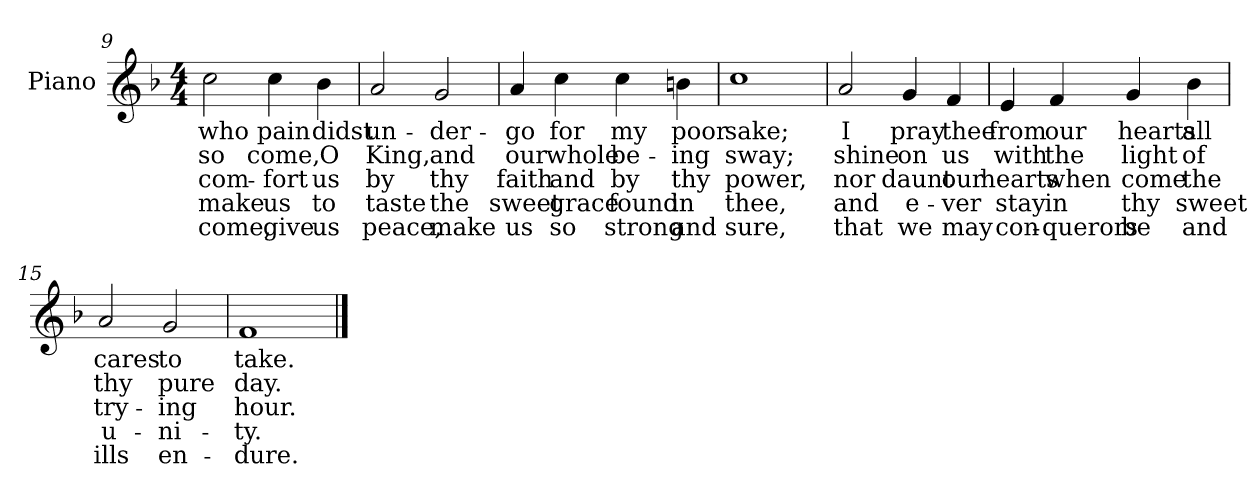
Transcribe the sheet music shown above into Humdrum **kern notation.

**kern	**text	**text	**text	**text	**text
*part1	*part1	*part1	*part1	*part1	*part1
*staff1	*staff1	*staff1	*staff1	*staff1	*staff1
*I"Piano	*	*	*	*	*
*I'Pno.	*	*	*	*	*
!!LO:LB:g=z
*clefG2	*	*	*	*	*
*k[b-]	*	*	*	*	*
*F:	*	*	*	*	*
*M4/4	*	*	*	*	*
=9	=9	=9	=9	=9	=9
!	!LO:LY:b:color=#000000	!LO:LY:b:color=#000000	!LO:LY:b:color=#000000	!LO:LY:b:color=#000000	!LO:LY:b:color=#000000
2cci\	who	so	com-	-make	come,
!	!LO:LY:b:color=#000000	!LO:LY:b:color=#000000	!LO:LY:b:color=#000000	!LO:LY:b:color=#000000	!LO:LY:b:color=#000000
4cci\	pain	come,	fort	us	give
!	!LO:LY:b:color=#000000	!LO:LY:b:color=#000000	!LO:LY:b:color=#000000	!LO:LY:b:color=#000000	!LO:LY:b:color=#000000
4b-i\	didst	O	us	to	us
=10	=10	=10	=10	=10	=10
!	!LO:LY:b:color=#000000	!LO:LY:b:color=#000000	!LO:LY:b:color=#000000	!LO:LY:b:color=#000000	!LO:LY:b:color=#000000
2ai/	un-	King,	by	taste	peace,
!	!LO:LY:b:color=#000000	!LO:LY:b:color=#000000	!LO:LY:b:color=#000000	!LO:LY:b:color=#000000	!LO:LY:b:color=#000000
2gi/	-der-	and	thy	the	make
=11	=11	=11	=11	=11	=11
!	!LO:LY:b:color=#000000	!LO:LY:b:color=#000000	!LO:LY:b:color=#000000	!LO:LY:b:color=#000000	!LO:LY:b:color=#000000
4ai/	-go	our	faith	sweet	us
!	!LO:LY:b:color=#000000	!LO:LY:b:color=#000000	!LO:LY:b:color=#000000	!LO:LY:b:color=#000000	!LO:LY:b:color=#000000
4cci\	for	whole	and	grace	so
!	!LO:LY:b:color=#000000	!LO:LY:b:color=#000000	!LO:LY:b:color=#000000	!LO:LY:b:color=#000000	!LO:LY:b:color=#000000
4cci\	my	be-	by	found	strong
!	!LO:LY:b:color=#000000	!LO:LY:b:color=#000000	!LO:LY:b:color=#000000	!LO:LY:b:color=#000000	!LO:LY:b:color=#000000
4bni\	poor	-ing	thy	in	and
=12	=12	=12	=12	=12	=12
!	!LO:LY:b:color=#000000	!LO:LY:b:color=#000000	!LO:LY:b:color=#000000	!LO:LY:b:color=#000000	!LO:LY:b:color=#000000
1cci	sake;	sway;	power,	thee,	sure,
!!LO:LB:g=z
=13	=13	=13	=13	=13	=13
!	!LO:LY:b:color=#000000	!LO:LY:b:color=#000000	!LO:LY:b:color=#000000	!LO:LY:b:color=#000000	!LO:LY:b:color=#000000
2ai/	I	shine	nor	and	that
!	!LO:LY:b:color=#000000	!LO:LY:b:color=#000000	!LO:LY:b:color=#000000	!LO:LY:b:color=#000000	!LO:LY:b:color=#000000
4gi/	pray	on	daunt	e-	-we
!	!LO:LY:b:color=#000000	!LO:LY:b:color=#000000	!LO:LY:b:color=#000000	!LO:LY:b:color=#000000	!LO:LY:b:color=#000000
4fi/	thee	us	our	ver	may
=14	=14	=14	=14	=14	=14
!	!LO:LY:b:color=#000000	!LO:LY:b:color=#000000	!LO:LY:b:color=#000000	!LO:LY:b:color=#000000	!LO:LY:b:color=#000000
4ei/	from	with	hearts	stay	con-
!	!LO:LY:b:color=#000000	!LO:LY:b:color=#000000	!LO:LY:b:color=#000000	!LO:LY:b:color=#000000	!LO:LY:b:color=#000000
4fi/	our	the	when	in	-querors
!	!LO:LY:b:color=#000000	!LO:LY:b:color=#000000	!LO:LY:b:color=#000000	!LO:LY:b:color=#000000	!LO:LY:b:color=#000000
4gi/	hearts	light	come	thy	be
!	!LO:LY:b:color=#000000	!LO:LY:b:color=#000000	!LO:LY:b:color=#000000	!LO:LY:b:color=#000000	!LO:LY:b:color=#000000
4b-i\	all	of	the	sweet	and
=15	=15	=15	=15	=15	=15
!	!LO:LY:b:color=#000000	!LO:LY:b:color=#000000	!LO:LY:b:color=#000000	!LO:LY:b:color=#000000	!LO:LY:b:color=#000000
2ai/	cares	thy	try-	-u-	-ills
!	!LO:LY:b:color=#000000	!LO:LY:b:color=#000000	!LO:LY:b:color=#000000	!LO:LY:b:color=#000000	!LO:LY:b:color=#000000
2gi/	to	pure	ing	ni-	-en-
=16	=16	=16	=16	=16	=16
!	!LO:LY:b:color=#000000	!LO:LY:b:color=#000000	!LO:LY:b:color=#000000	!LO:LY:b:color=#000000	!LO:LY:b:color=#000000
1fi	take.	day.	-hour.	ty.	dure.
==	==	==	==	==	==
*-	*-	*-	*-	*-	*-
